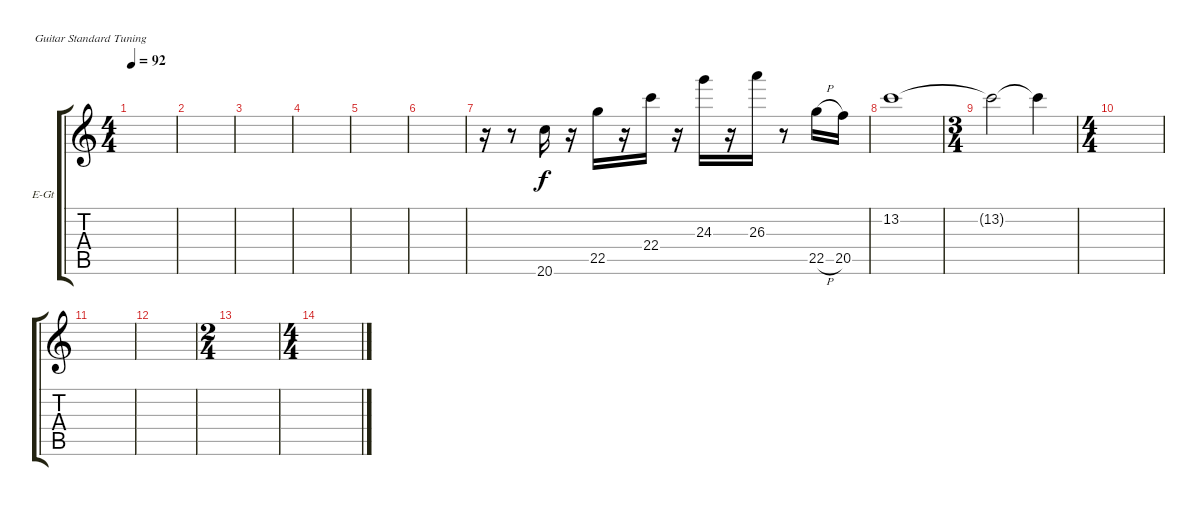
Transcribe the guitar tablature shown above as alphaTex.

\defaultSystemsLayout 4
\bracketExtendMode groupsimilarinstruments
\firstSystemTrackNameOrientation horizontal
\otherSystemsTrackNameOrientation horizontal
\track ("Mellotron - Flute (Banks) & Flute (Gabriel)" "E-Gt") {instrument electricguitarclean}
\staff {score tabs}
\tuning (E4 B3 G3 D3 A2 E2)
\ts (4 4)
\tempo 92
\clef g2
\ks c
|
|
|
|
|
|
r.16 r.8 20.6.16 r.16 22.5.16 r.16 22.4.16 r.16 24.3.16 r.16 26.3.16 r.8 22.5{h}.16 20.5.16 |
13.2.1 |
\ts (3 4)
13.2{t}.2 13.2{t}.4 |
\ts (4 4)
|
|
|
\ts (2 4)
|
\ts (4 4)
